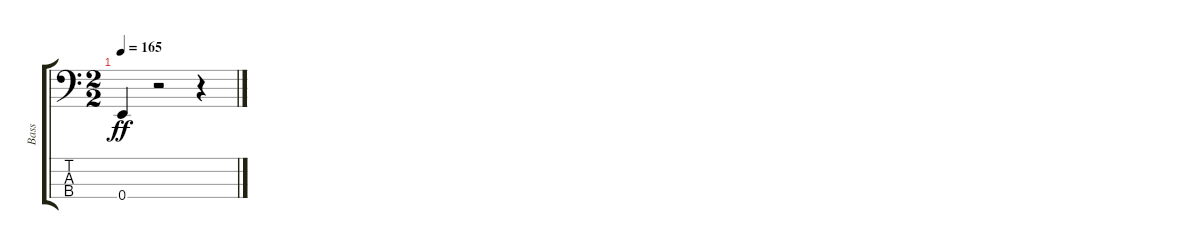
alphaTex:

\track ("Bass                " "Bass      ") {instrument electricbassfinger}
\staff {score tabs}
\tuning (G2 D2 A1 E1) {hide}
\ts (2 2)
\tempo 165
\clef f4
\ks c
0.4.4{dy ff} r.2 r.4
